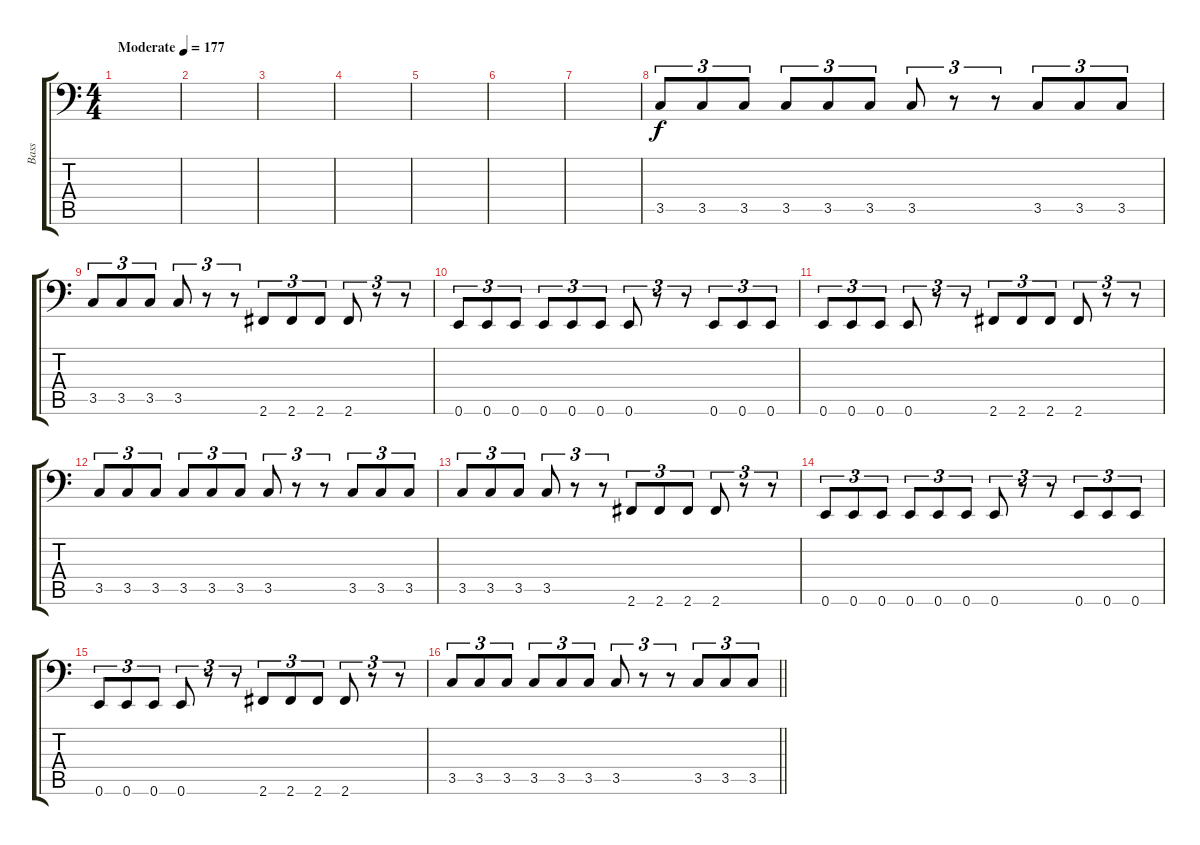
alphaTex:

\track ("Bass" "Bass") {instrument electricbassfinger}
\staff {score tabs}
\tuning (E3 B2 G2 D2 A1 E1) {hide}
\ts (4 4)
\tempo (177 "Moderate")
\clef f4
\ks c
|
|
|
|
|
|
|
3.5.8{tu (3 2) volume 13} 3.5.8{tu (3 2)} 3.5.8{tu (3 2)} 3.5.8{tu (3 2)} 3.5.8{tu (3 2)} 3.5.8{tu (3 2)} 3.5.8{tu (3 2)} r.8{tu (3 2)} r.8{tu (3 2)} 3.5.8{tu (3 2)} 3.5.8{tu (3 2)} 3.5.8{tu (3 2)} |
3.5.8{tu (3 2)} 3.5.8{tu (3 2)} 3.5.8{tu (3 2)} 3.5.8{tu (3 2)} r.8{tu (3 2)} r.8{tu (3 2)} 2.6.8{tu (3 2)} 2.6.8{tu (3 2)} 2.6.8{tu (3 2)} 2.6.8{tu (3 2)} r.8{tu (3 2)} r.8{tu (3 2)} |
0.6.8{tu (3 2)} 0.6.8{tu (3 2)} 0.6.8{tu (3 2)} 0.6.8{tu (3 2)} 0.6.8{tu (3 2)} 0.6.8{tu (3 2)} 0.6.8{tu (3 2)} r.8{tu (3 2)} r.8{tu (3 2)} 0.6.8{tu (3 2)} 0.6.8{tu (3 2)} 0.6.8{tu (3 2)} |
0.6.8{tu (3 2)} 0.6.8{tu (3 2)} 0.6.8{tu (3 2)} 0.6.8{tu (3 2)} r.8{tu (3 2)} r.8{tu (3 2)} 2.6.8{tu (3 2)} 2.6.8{tu (3 2)} 2.6.8{tu (3 2)} 2.6.8{tu (3 2)} r.8{tu (3 2)} r.8{tu (3 2)} |
3.5.8{tu (3 2)} 3.5.8{tu (3 2)} 3.5.8{tu (3 2)} 3.5.8{tu (3 2)} 3.5.8{tu (3 2)} 3.5.8{tu (3 2)} 3.5.8{tu (3 2)} r.8{tu (3 2)} r.8{tu (3 2)} 3.5.8{tu (3 2)} 3.5.8{tu (3 2)} 3.5.8{tu (3 2)} |
3.5.8{tu (3 2)} 3.5.8{tu (3 2)} 3.5.8{tu (3 2)} 3.5.8{tu (3 2)} r.8{tu (3 2)} r.8{tu (3 2)} 2.6.8{tu (3 2)} 2.6.8{tu (3 2)} 2.6.8{tu (3 2)} 2.6.8{tu (3 2)} r.8{tu (3 2)} r.8{tu (3 2)} |
0.6.8{tu (3 2)} 0.6.8{tu (3 2)} 0.6.8{tu (3 2)} 0.6.8{tu (3 2)} 0.6.8{tu (3 2)} 0.6.8{tu (3 2)} 0.6.8{tu (3 2)} r.8{tu (3 2)} r.8{tu (3 2)} 0.6.8{tu (3 2)} 0.6.8{tu (3 2)} 0.6.8{tu (3 2)} |
0.6.8{tu (3 2)} 0.6.8{tu (3 2)} 0.6.8{tu (3 2)} 0.6.8{tu (3 2)} r.8{tu (3 2)} r.8{tu (3 2)} 2.6.8{tu (3 2)} 2.6.8{tu (3 2)} 2.6.8{tu (3 2)} 2.6.8{tu (3 2)} r.8{tu (3 2)} r.8{tu (3 2)} |
\barLineRight lightlight
3.5.8{tu (3 2)} 3.5.8{tu (3 2)} 3.5.8{tu (3 2)} 3.5.8{tu (3 2)} 3.5.8{tu (3 2)} 3.5.8{tu (3 2)} 3.5.8{tu (3 2)} r.8{tu (3 2)} r.8{tu (3 2)} 3.5.8{tu (3 2)} 3.5.8{tu (3 2)} 3.5.8{tu (3 2)}
